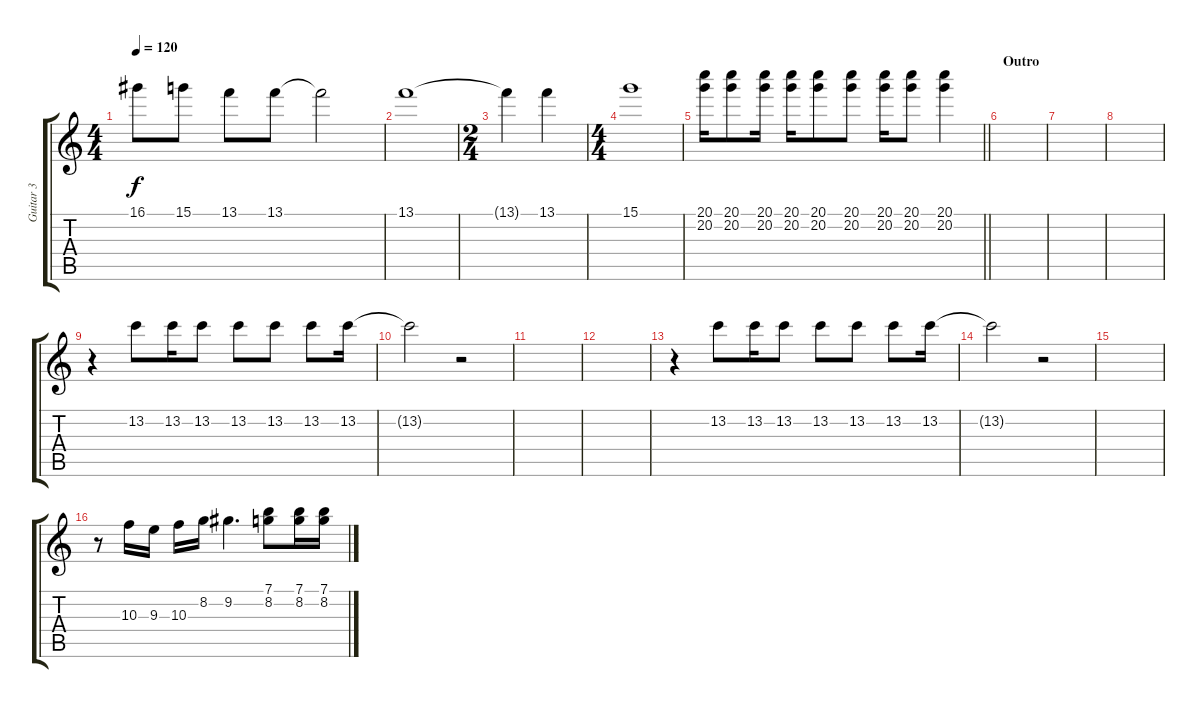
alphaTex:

\track ("Guitar 3" "Guitar 3") {instrument overdrivenguitar}
\staff {score tabs}
\tuning (E4 B3 G3 D3 A2 E2) {hide}
\ts (4 4)
\tempo 120
\clef g2
\ks c
16.1{t}.8{dy f} 15.1.8 13.1.8 13.1.8 13.1{t}.2 |
13.1.1 |
\ts (2 4)
13.1{t}.4 13.1.4 |
\ts (4 4)
15.1.1 |
\barLineRight lightlight
(20.1 20.2).16 (20.1 20.2).8 (20.1 20.2).16 (20.1 20.2).16 (20.1 20.2).8 (20.1 20.2).8 (20.1 20.2).16 (20.1 20.2).8 (20.1 20.2).4 |
\section ("" "Outro")
|
|
|
r.4 13.2.8 13.2.16 13.2.8 13.2.8 13.2.8 13.2.8 13.2.16 |
13.2{t}.2 r.2 |
|
|
r.4 13.2.8 13.2.16 13.2.8 13.2.8 13.2.8 13.2.8 13.2.16 |
13.2{t}.2 r.2 |
|
r.8 10.3.16 9.3.16 10.3.16 8.2.16 9.2.4{d} (7.1 8.2).8 (7.1 8.2).16 (7.1 8.2).16
